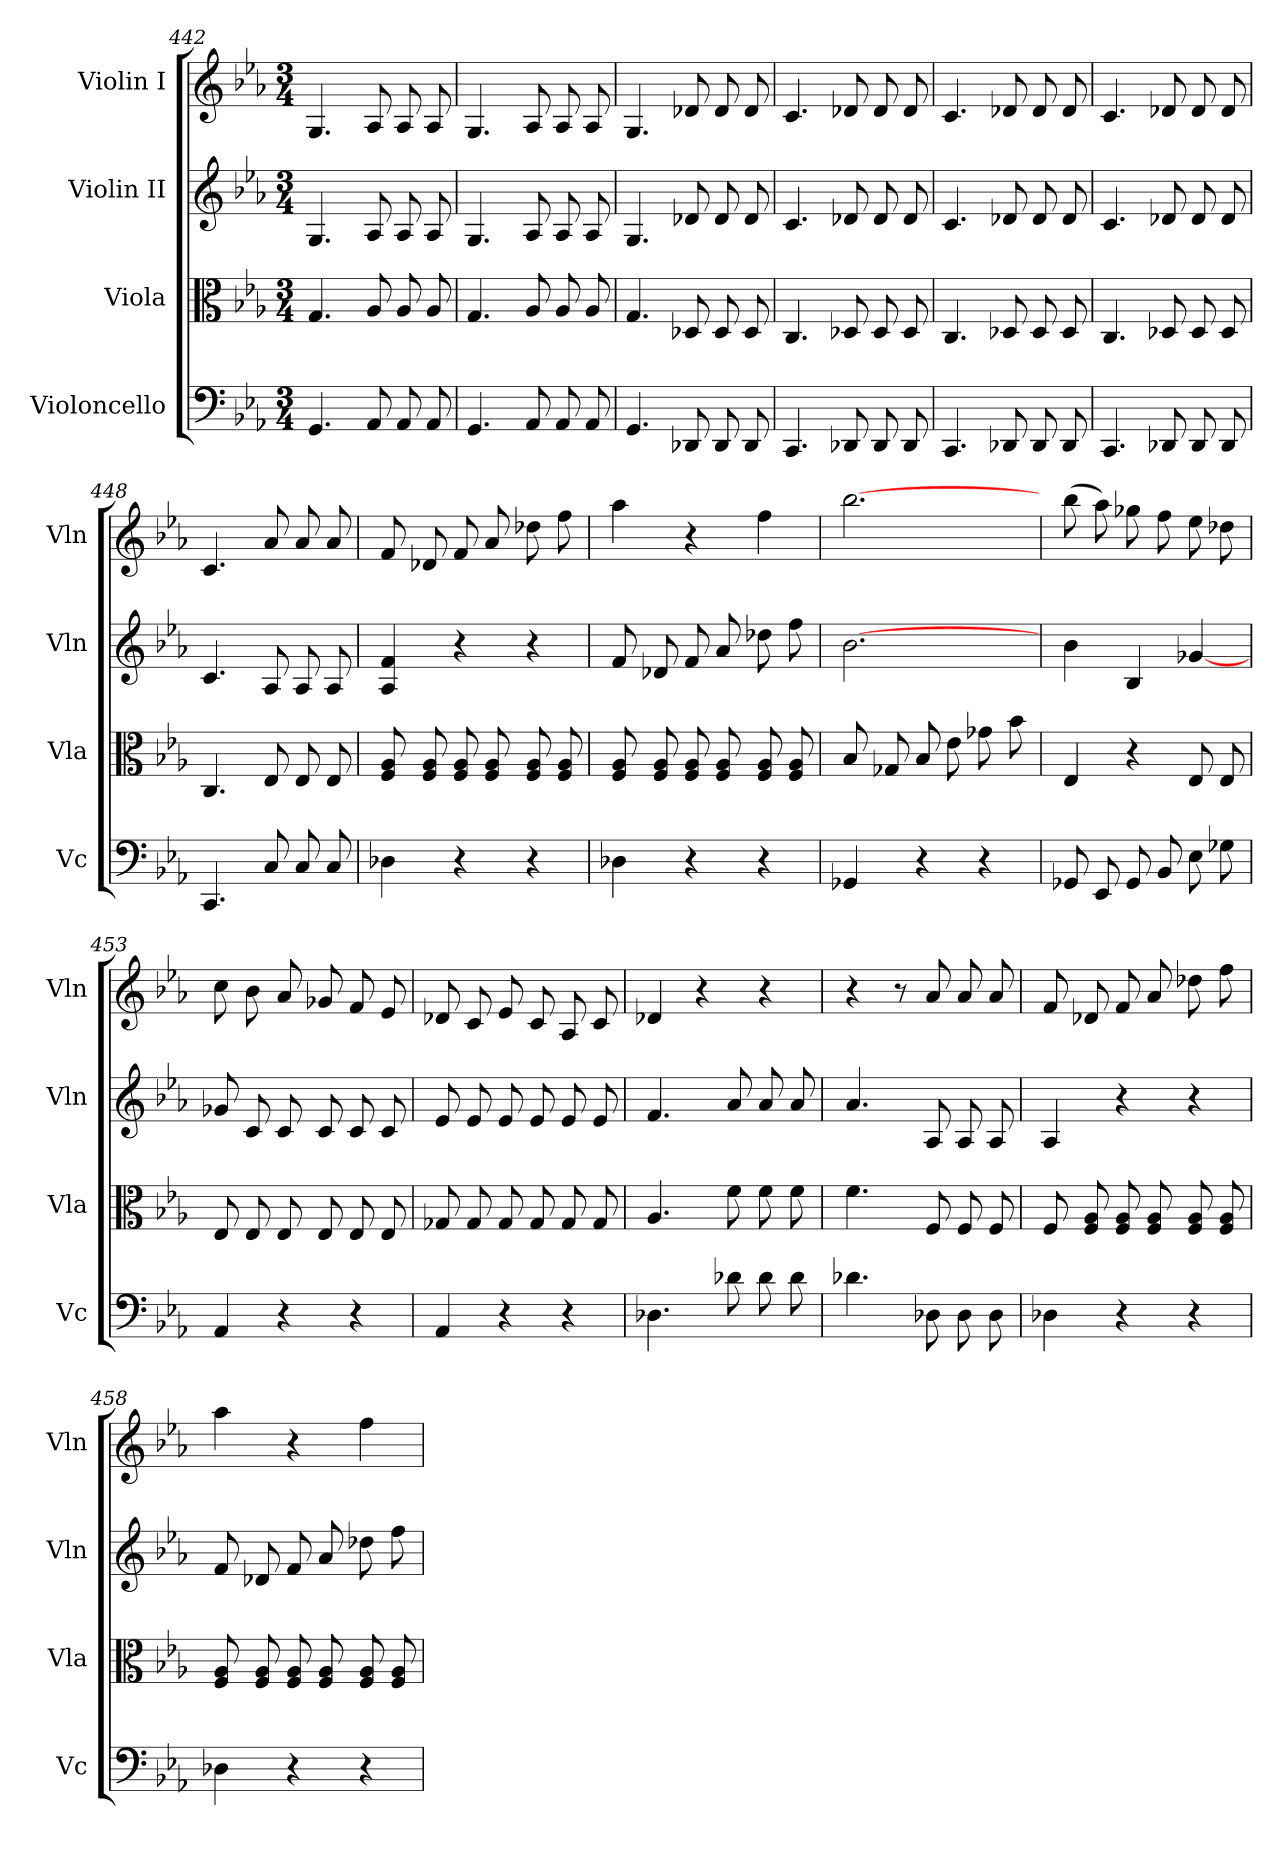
**kern	**kern	**kern	**kern
*part4	*part3	*part2	*part1
*staff4	*staff3	*staff2	*staff1
*I"Violoncello	*I"Viola	*I"Violin II	*I"Violin I
*I'Vc	*I'Vla	*I'Vln	*I'Vln
*clefF4	*clefC3	*clefG2	*clefG2
*k[b-e-a-]	*k[b-e-a-]	*k[b-e-a-]	*k[b-e-a-]
*c:	*c:	*c:	*c:
*M3/4	*M3/4	*M3/4	*M3/4
=442	=442	=442	=442
4.GG	4.G	4.G	4.G
8AA-	8A-	8A-	8A-
8AA-	8A-	8A-	8A-
8AA-	8A-	8A-	8A-
=443	=443	=443	=443
4.GG	4.G	4.G	4.G
8AA-	8A-	8A-	8A-
8AA-	8A-	8A-	8A-
8AA-	8A-	8A-	8A-
=444	=444	=444	=444
4.GG	4.G	4.G	4.G
8DD-X	8D-X	8d-X	8d-X
8DD-	8D-	8d-	8d-
8DD-	8D-	8d-	8d-
=445	=445	=445	=445
4.CC	4.C	4.c	4.c
8DD-X	8D-X	8d-X	8d-X
8DD-	8D-	8d-	8d-
8DD-	8D-	8d-	8d-
=446	=446	=446	=446
4.CC	4.C	4.c	4.c
8DD-X	8D-X	8d-X	8d-X
8DD-	8D-	8d-	8d-
8DD-	8D-	8d-	8d-
=447	=447	=447	=447
4.CC	4.C	4.c	4.c
8DD-X	8D-X	8d-X	8d-X
8DD-	8D-	8d-	8d-
8DD-	8D-	8d-	8d-
=448	=448	=448	=448
4.CC	4.C	4.c	4.c
8C	8E-	8A-	8a-
8C	8E-	8A-	8a-
8C	8E-	8A-	8a-
=449	=449	=449	=449
4D-X	8F 8A-	4A- 4f	8f
.	8F 8A-	.	8d-X
4r	8F 8A-	4r	8f
.	8F 8A-	.	8a-
4r	8F 8A-	4r	8dd-X
.	8F 8A-	.	8ff
=450	=450	=450	=450
4D-X	8F 8A-	8f	4aa-
.	8F 8A-	8d-X	.
4r	8F 8A-	8f	4r
.	8F 8A-	8a-	.
4r	8F 8A-	8dd-X	4ff
.	8F 8A-	8ff	.
=451	=451	=451	=451
4GG-X	8B-	[2.b-	[2.bb-
.	8G-X	.	.
4r	8B-	.	.
.	8e-	.	.
4r	8g-X	.	.
.	8b-	.	.
=452	=452	=452	=452
8GG-X	4E-	4b-	(8bb-
8EE-	.	.	8aa-)
8GG-	4r	4B-	8gg-X
8BB-	.	.	8ff
8E-	8E-	[4g-X	8ee-
8G-X	8E-	.	8dd-X
=453	=453	=453	=453
4AA-	8E-	8g-X	8cc
.	8E-	8c	8b-
4r	8E-	8c	8a-
.	8E-	8c	8g-X
4r	8E-	8c	8f
.	8E-	8c	8e-
=454	=454	=454	=454
4AA-	8G-X	8e-	8d-X
.	8G-	8e-	8c
4r	8G-	8e-	8e-
.	8G-	8e-	8c
4r	8G-	8e-	8A-
.	8G-	8e-	8c
=455	=455	=455	=455
4.D-X	4.A-	4.f	4d-X
.	.	.	4r
8d-X	8f	8a-	.
8d-	8f	8a-	4r
8d-	8f	8a-	.
=456	=456	=456	=456
4.d-X	4.f	4.a-	4r
.	.	.	8r
8D-X	8F	8A-	8a-
8D-	8F	8A-	8a-
8D-	8F	8A-	8a-
=457	=457	=457	=457
4D-X	8F	4A-	8f
.	8F 8A-	.	8d-X
4r	8F 8A-	4r	8f
.	8F 8A-	.	8a-
4r	8F 8A-	4r	8dd-X
.	8F 8A-	.	8ff
=458	=458	=458	=458
4D-X	8F 8A-	8f	4aa-
.	8F 8A-	8d-X	.
4r	8F 8A-	8f	4r
.	8F 8A-	8a-	.
4r	8F 8A-	8dd-X	4ff
.	8F 8A-	8ff	.
=	=	=	=
*-	*-	*-	*-
